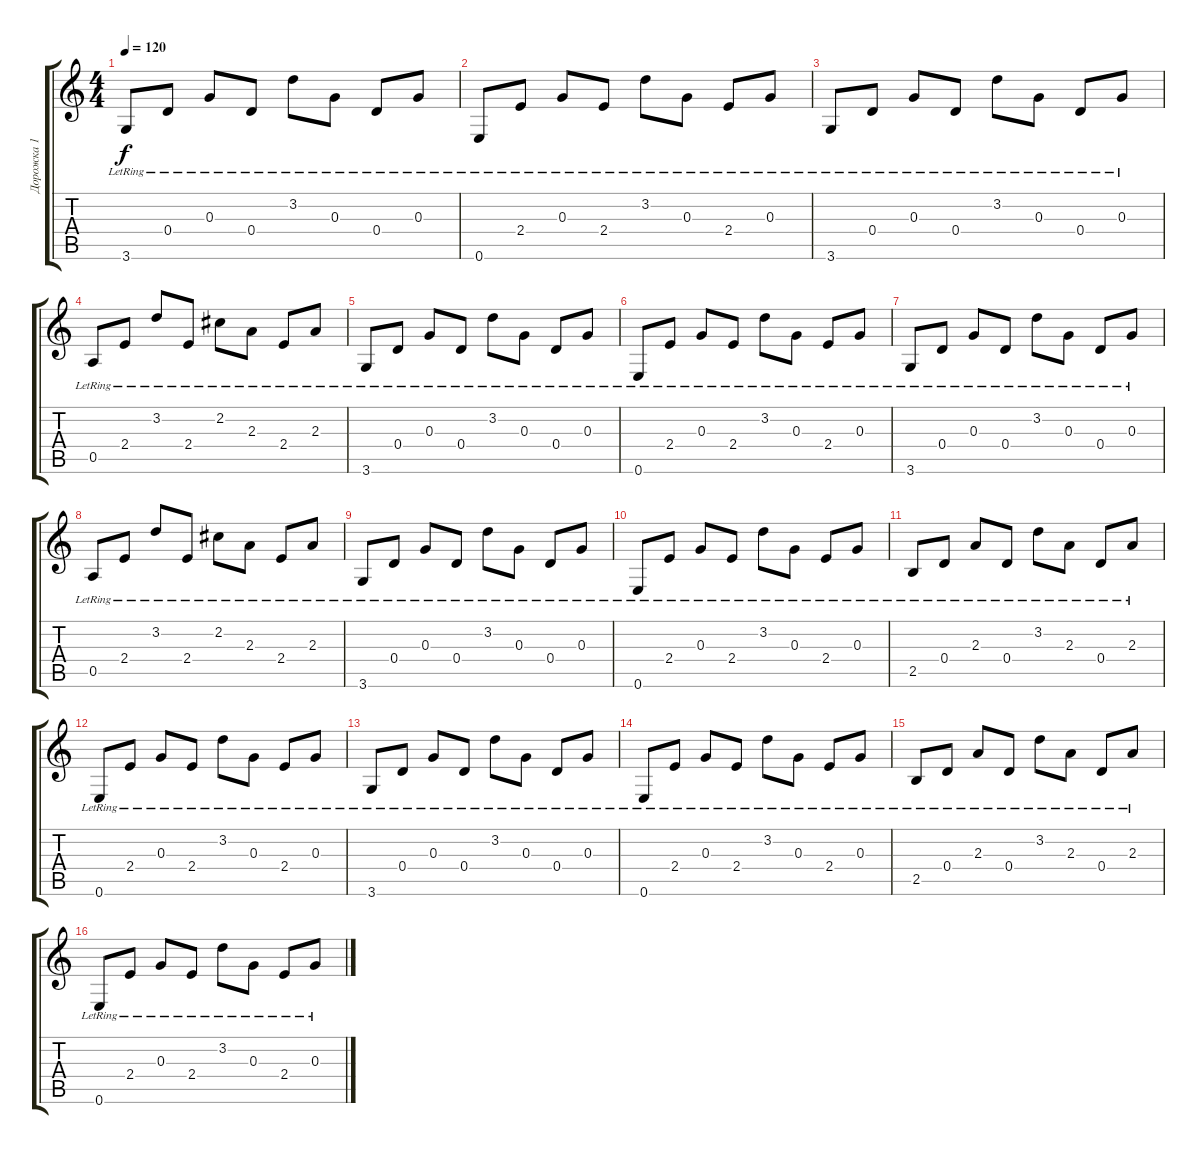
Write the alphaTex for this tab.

\track ("Дорожка 1" "Дорожка 1") {instrument acousticguitarsteel}
\staff {score tabs}
\tuning (E4 B3 G3 D3 A2 E2) {hide}
\ts (4 4)
\tempo 120
\clef g2
\ks c
3.6{lr}.8{dy f} 0.4{lr}.8 0.3{lr}.8 0.4{lr}.8 3.2{lr}.8 0.3{lr}.8 0.4{lr}.8 0.3{lr}.8 |
0.6{lr}.8 2.4{lr}.8 0.3{lr}.8 2.4{lr}.8 3.2{lr}.8 0.3{lr}.8 2.4{lr}.8 0.3{lr}.8 |
3.6{lr}.8 0.4{lr}.8 0.3{lr}.8 0.4{lr}.8 3.2{lr}.8 0.3{lr}.8 0.4{lr}.8 0.3{lr}.8 |
0.5{lr}.8 2.4{lr}.8 3.2{lr}.8 2.4{lr}.8 2.2{lr}.8 2.3{lr}.8 2.4{lr}.8 2.3{lr}.8 |
3.6{lr}.8 0.4{lr}.8 0.3{lr}.8 0.4{lr}.8 3.2{lr}.8 0.3{lr}.8 0.4{lr}.8 0.3{lr}.8 |
0.6{lr}.8 2.4{lr}.8 0.3{lr}.8 2.4{lr}.8 3.2{lr}.8 0.3{lr}.8 2.4{lr}.8 0.3{lr}.8 |
3.6{lr}.8 0.4{lr}.8 0.3{lr}.8 0.4{lr}.8 3.2{lr}.8 0.3{lr}.8 0.4{lr}.8 0.3{lr}.8 |
0.5{lr}.8 2.4{lr}.8 3.2{lr}.8 2.4{lr}.8 2.2{lr}.8 2.3{lr}.8 2.4{lr}.8 2.3{lr}.8 |
3.6{lr}.8 0.4{lr}.8 0.3{lr}.8 0.4{lr}.8 3.2{lr}.8 0.3{lr}.8 0.4{lr}.8 0.3{lr}.8 |
0.6{lr}.8 2.4{lr}.8 0.3{lr}.8 2.4{lr}.8 3.2{lr}.8 0.3{lr}.8 2.4{lr}.8 0.3{lr}.8 |
2.5{lr}.8 0.4{lr}.8 2.3{lr}.8 0.4{lr}.8 3.2{lr}.8 2.3{lr}.8 0.4{lr}.8 2.3{lr}.8 |
0.6{lr}.8 2.4{lr}.8 0.3{lr}.8 2.4{lr}.8 3.2{lr}.8 0.3{lr}.8 2.4{lr}.8 0.3{lr}.8 |
3.6{lr}.8 0.4{lr}.8 0.3{lr}.8 0.4{lr}.8 3.2{lr}.8 0.3{lr}.8 0.4{lr}.8 0.3{lr}.8 |
0.6{lr}.8 2.4{lr}.8 0.3{lr}.8 2.4{lr}.8 3.2{lr}.8 0.3{lr}.8 2.4{lr}.8 0.3{lr}.8 |
2.5{lr}.8 0.4{lr}.8 2.3{lr}.8 0.4{lr}.8 3.2{lr}.8 2.3{lr}.8 0.4{lr}.8 2.3{lr}.8 |
0.6{lr}.8 2.4{lr}.8 0.3{lr}.8 2.4{lr}.8 3.2{lr}.8 0.3{lr}.8 2.4{lr}.8 0.3{lr}.8
